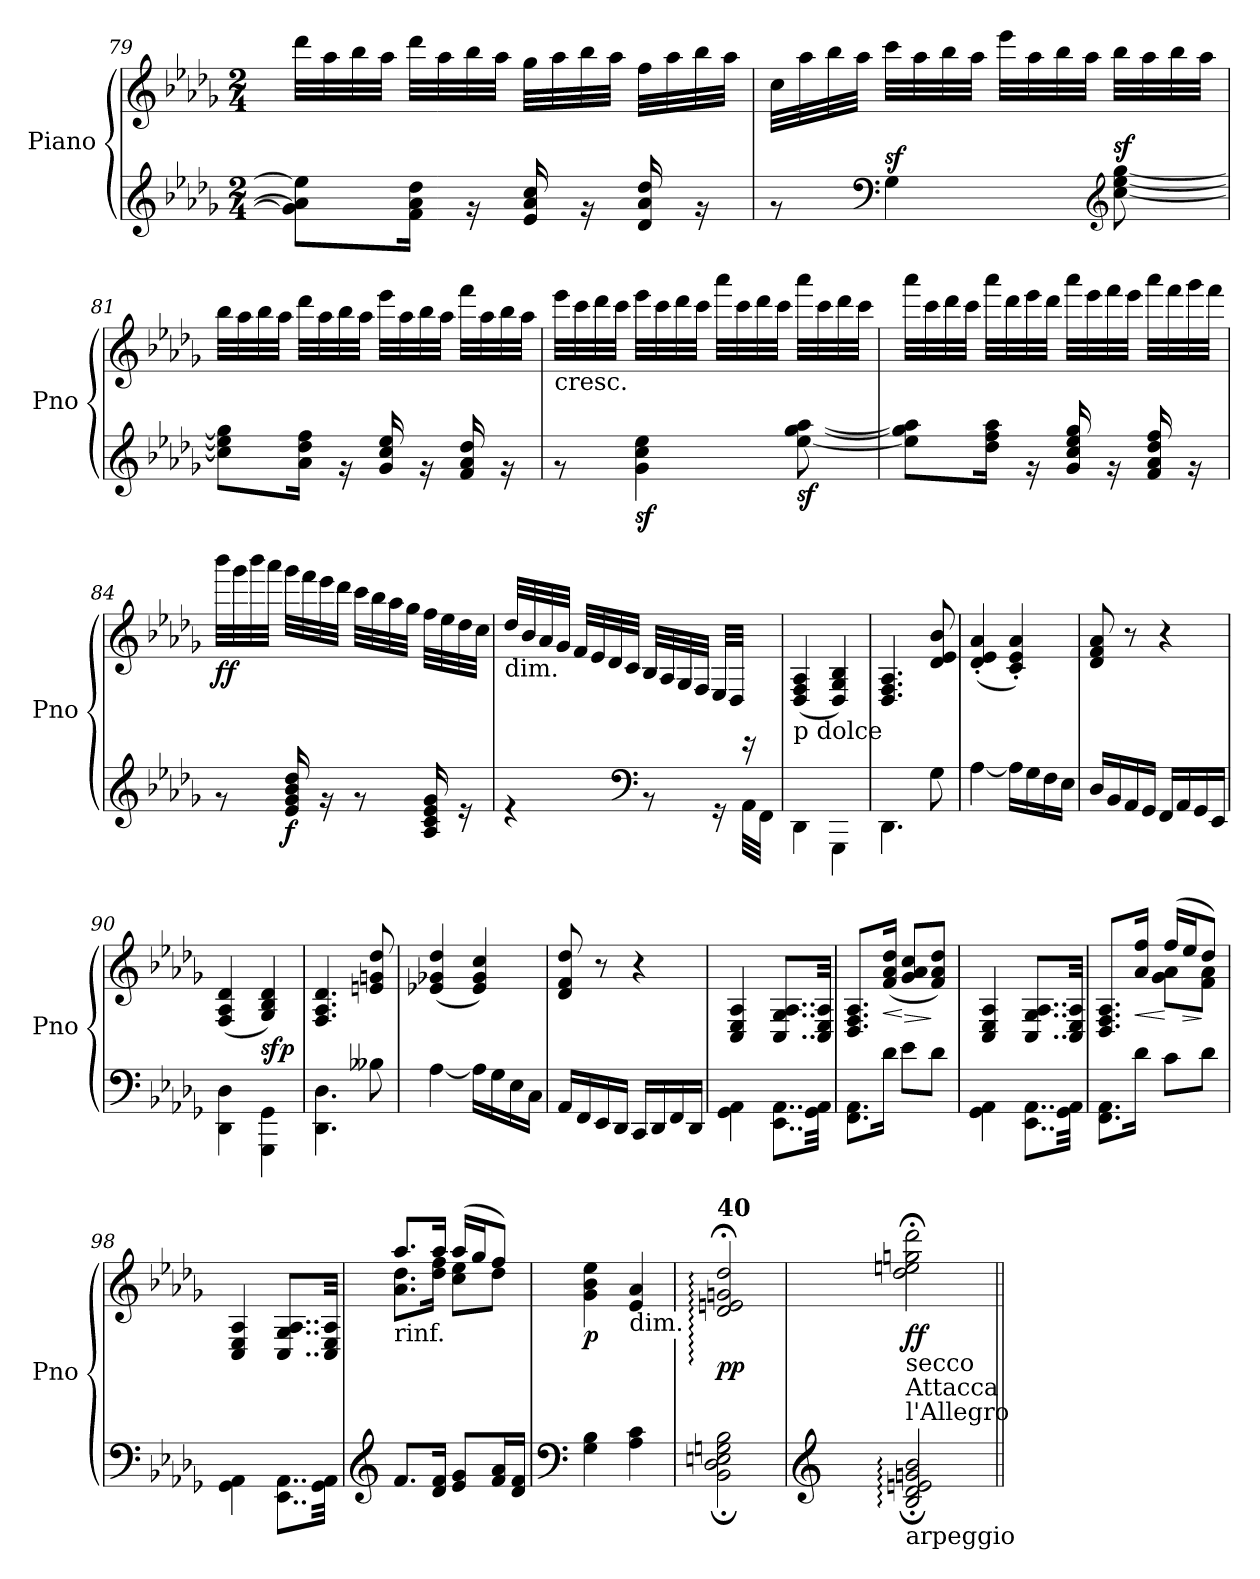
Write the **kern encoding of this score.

**kern	**kern	**dynam
*part1	*part1	*part1
*staff2	*staff1	*staff1/2
*I"Piano	*	*
*I'Pno	*	*
!!LO:LB:g=z
*clefG2	*clefG2	*
*k[b-e-a-d-g-]	*k[b-e-a-d-g-]	*
*D-:	*D-:	*
*M2/4	*M2/4	*
=79	=79	=79
*^	*	*
*	*^	*	*
2ryy	8g-\] 8a-\] 8ee-\]L	4ryy	32ddd-\LLL	.
.	.	.	32aa-\	.
.	.	.	32bb-\	.
.	.	.	32aa-\JJJ	.
.	16f\ 16a-\ 16dd-\Jk	.	32ddd-\LLL	.
.	.	.	32aa-\	.
.	16r	.	32bb-\	.
.	.	.	32aa-\JJJ	.
.	16ryy	16e-/ 16a-/ 16cc/	32gg-\LLL	.
.	.	.	32aa-\	.
.	16r	16ryy	32bb-\	.
.	.	.	32aa-\JJJ	.
.	16ryy	16d-/ 16a-/ 16dd-/	32ff\LLL	.
.	.	.	32aa-\	.
.	16r	16ryy	32bb-\	.
.	.	.	32aa-\JJJ	.
*	*v	*v	*	*
=80	=80	=80	=80
2ryy	8r	32cc\LLL	.
.	.	32aa-\	.
.	.	32bb-\	.
.	.	32aa-\JJJ	.
*clefF4	*	*	*
!	!	!	!LO:DY:a=2
.	4G-\	32ccc\LLL	sf
.	.	32aa-\	.
.	.	32bb-\	.
.	.	32aa-\JJJ	.
.	.	32eee-\LLL	.
.	.	32aa-\	.
.	.	32bb-\	.
.	.	32aa-\JJJ	.
*clefG2	*	*	*
!	!	!	!LO:DY:a=2
.	[8cc\ [8ee-\ [8gg-\	32bb-\LLL	sf
.	.	32aa-\	.
.	.	32bb-\	.
.	.	32aa-\JJJ	.
!!LO:LB:g=z
=81	=81	=81	=81
*	*^	*	*
2ryy	8cc\] 8ee-\] 8gg-\]L	4ryy	32bb-\LLL	.
.	.	.	32aa-\	.
.	.	.	32bb-\	.
.	.	.	32aa-\JJJ	.
.	16a-\ 16dd-\ 16ff\Jk	.	32ddd-\LLL	.
.	.	.	32aa-\	.
.	16r	.	32bb-\	.
.	.	.	32aa-\JJJ	.
.	16ryy	16g-/ 16cc/ 16ee-/	32eee-\LLL	.
.	.	.	32aa-\	.
.	16r	16ryy	32bb-\	.
.	.	.	32aa-\JJJ	.
.	16ryy	16f/ 16a-/ 16dd-/	32fff\LLL	.
.	.	.	32aa-\	.
.	16r	16ryy	32bb-\	.
.	.	.	32aa-\JJJ	.
*	*v	*v	*	*
=82	=82	=82	=82
!	!	!LO:TX:b:t=cresc.	!
2ryy	8r	32eee-\LLL	.
.	.	32ccc\	.
.	.	32ddd-\	.
.	.	32ccc\JJJ	.
!	!	!	!LO:DY:b=2
.	4g-\ 4cc\ 4ee-\	32eee-\LLL	sf
.	.	32ccc\	.
.	.	32ddd-\	.
.	.	32ccc\JJJ	.
.	.	32aaa-\LLL	.
.	.	32ccc\	.
.	.	32ddd-\	.
.	.	32ccc\JJJ	.
!	!	!	!LO:DY:b=2
.	[8ee-\ [8gg-\ [8aa-\	32aaa-\LLL	sf
.	.	32ccc\	.
.	.	32ddd-\	.
.	.	32ccc\JJJ	.
!!LO:PB:g=z
=83	=83	=83	=83
*	*^	*	*
2ryy	8ee-\] 8gg-\] 8aa-\]L	4ryy	32aaa-\LLL	.
.	.	.	32ccc\	.
.	.	.	32ddd-\	.
.	.	.	32ccc\JJJ	.
.	16dd-\ 16ff\ 16aa-\Jk	.	32aaa-\LLL	.
.	.	.	32ddd-\	.
.	16r	.	32eee-\	.
.	.	.	32ddd-\JJJ	.
.	16ryy	16g-/ 16cc/ 16ee-/ 16gg-/	32aaa-\LLL	.
.	.	.	32eee-\	.
.	16r	16ryy	32fff\	.
.	.	.	32eee-\JJJ	.
.	16ryy	16f/ 16a-/ 16dd-/ 16ff/	32aaa-\LLL	.
.	.	.	32fff\	.
.	16r	16ryy	32ggg-\	.
.	.	.	32fff\JJJ	.
*	*v	*v	*	*
=84	=84	=84	=84
!	!	!	!LO:DY:b
2ryy	8r	32bbb-\LLL	ff
.	.	32ggg-\	.
.	.	32bbb-\	.
.	.	32aaa-\JJJ	.
!	!	!	!LO:DY:b=2
.	16e-/ 16g-/ 16b-/ 16dd-/	32ggg-\LLL	f
.	.	32fff\	.
.	16r	32eee-\	.
.	.	32ddd-\JJJ	.
.	8r	32ccc\LLL	.
.	.	32bb-\	.
.	.	32aa-\	.
.	.	32gg-\JJJ	.
.	16A-/ 16c/ 16e-/ 16g-/	32ff\LLL	.
.	.	32ee-\	.
.	16r	32dd-\	.
.	.	32cc\JJJ	.
!!LO:LB:g=z
=85	=85	=85	=85
!	!	!LO:TX:b:t=dim.	!
2ryy	4r	32dd-/LLL	.
.	.	32b-/	.
.	.	32a-/	.
.	.	32g-/JJJ	.
.	.	32f/LLL	.
.	.	32e-/	.
.	.	32d-/	.
.	.	32c/JJJ	.
*clefF4	*	*	*
.	8rBB	32B-/LLL	.
.	.	32A-/	.
.	.	32G-/	.
.	.	32F/JJJ	.
.	16rGG	32E-/LLL	.
.	.	32D-/JJJ	.
.	32AA-\LLL	16rCC	.
.	32FF\JJJ	.	.
=86	=86	=86	=86
!	!	!LO:TX:b:t=p dolce	!
2ryy	4DD-\	(<4D-/ 4F/ 4A-/	.
.	4GGG-\	4D-/ 4G-/ 4B-/)	.
=87	=87	=87	=87
2ryy	4.DD-\	4.D-/ 4.F/ 4.A-/	.
.	8G-\	8d-/ 8e-/ 8b-/	.
=88	=88	=88	=88
2ryy	[4A-\	(<4d-/' 4e-/' 4a-/'	.
.	16A-\LL]	4c/' 4e-/' 4a-/')	.
.	16G-\	.	.
.	16F\	.	.
.	16E-\JJ	.	.
=89	=89	=89	=89
2ryy	16D-/LL	8d-/ 8f/ 8a-/	.
.	16BB-/	.	.
.	16AA-/	8r	.
.	16GG-/JJ	.	.
.	16FF/LL	4r	.
.	16AA-/	.	.
.	16GG-/	.	.
.	16EE-/JJ	.	.
=90	=90	=90	=90
2ryy	4DD-\ 4D-\	(<4F/ 4A-/ 4d-/	.
!	!	!	!LO:DY:b
.	4GGG-\ 4GG-\	4G-/ 4B-/ 4d-/)	sfp
=91	=91	=91	=91
2ryy	4.DD-\ 4.D-\	4.F/ 4.A-/ 4.d-/	.
.	8B--X\	8en/ 8gn/ 8dd-/	.
!!LO:LB:g=z
=92	=92	=92	=92
2ryy	[4A-\	(<4e-X/ 4g-X/ 4dd-/	.
.	16A-\LL]	4e-/ 4g-/ 4cc/)	.
.	16G-\	.	.
.	16E-\	.	.
.	16C\JJ	.	.
=93	=93	=93	=93
2ryy	16AA-/LL	8d-/ 8f/ 8dd-/	.
.	16FF/	.	.
.	16EE-/	8r	.
.	16DD-/JJ	.	.
.	16CC/LL	4r	.
.	16DD-/	.	.
.	16FF/	.	.
.	16DD-/JJ	.	.
=94	=94	=94	=94
2ryy	4GG-\ 4AA-\	4C/ 4E-/ 4A-/	.
.	8..EE-\ 8..AA-\L	8..C/ 8..G-/ 8..A-/L	.
.	32GG-\ 32AA-\Jkk	32C/ 32E-/ 32A-/Jkk	.
=95	=95	=95	=95
2ryy	8.FF\ 8.AA-\L	8.D-/ 8.F/ 8.A-/L	.
!	!	!	!LO:HP:b
.	16d-\Jk	(<16f/ 16a-/ 16dd-/Jk	<
!	!	!	!LO:HP:n=1:b
.	8e-\L	8g-/ 8a-/ 8cc/L	[ >
.	8d-\J	8f/ 8a-/ 8dd-/J)	]
=96	=96	=96	=96
2ryy	4GG-\ 4AA-\	4C/ 4E-/ 4A-/	.
.	8..EE-\ 8..AA-\L	8..C/ 8..G-/ 8..A-/L	.
.	32GG-\ 32AA-\Jkk	32C/ 32E-/ 32A-/Jkk	.
=97	=97	=97	=97
*	*	*^	*
2ryy	8.FF\ 8.AA-\L	8.D-/ 8.F/ 8.A-/L	4ryy	.
!	!	!	!	!LO:HP:b
.	16d-\Jk	16a-/ 16ff/Jk	.	<
.	8c\L	(>16ff/LL	8g-\ 8a-\L	[
!	!	!	!	!LO:HP:b
.	.	16ee-/J	.	>
.	8d-\J	8dd-/J)	8f\ 8a-\J	]
!!LO:LB:g=z
=98	=98	=98	=98	=98
!	!	!LO:TX:b:t=cresc.	!	!
*	*	*v	*v	*
2ryy	4GG-\ 4AA-\	4C/ 4E-/ 4A-/	.
.	8..EE-\ 8..AA-\L	8..C/ 8..G-/ 8..A-/L	.
.	32GG-\ 32AA-\Jkk	32C/ 32E-/ 32A-/Jkk	.
=99	=99	=99	=99
*clefG2	*	*	*
*	*	*^	*
!	!	!LO:TX:b:t=rinf.	!	!
2ryy	8.f/L	8.aa-/L	8.a-\ 8.dd-\L	.
.	16d-/ 16f/Jk	16aa-/Jk	16dd-\ 16ff\Jk	.
.	8e-/ 8g-/L	(>16aa-/LL	8cc\ 8ee-\L	.
.	.	16gg-/J	.	.
.	16f/ 16a-/L	8ff/J)	8dd-\J	.
.	16d-/ 16f/JJ	.	.	.
*	*	*v	*v	*
=100	=100	=100	=100
*clefF4	*	*	*
!	!	!	!LO:DY:b
2ryy	4G-\ 4B-\	4g-\ 4b-\ 4ee-\	p
!	!	!LO:TX:b:t=dim.	!
.	4A-\ 4c\	4e-/ 4a-/	.
=101	=101	=101	=101
*	*	*^	*
!	!	!LO:TX:a:B:t=40	!	!
!	!	!	!	!LO:DY:b
2ryy	2BB-\;< 2D-\;< 2En\;< 2Gn\;< 2B-\;<	2d-/;< 2en/;< 2gn/;< 2dd-/;<	2BB-yy: 2D-yy: 2Enyy: 2Gnyy: 2B-yy: 2d-yy: 2eyy: 2gyy: 2dd-yy:	pp
=102	=102	=102	=102	=102
*clefG2	*	*	*	*
!	!	!LO:TX:b:t=secco	!	!
!	!	!LO:TX:b:t=Attacca	!	!
!	!	!LO:TX:b:t=l'Allegro	!	!
!LO:TX:b:t=arpeggio	!	!	!	!
!	!	!	!	!LO:DY:b
2ryy	2B-/;: 2d-/;: 2en/;: 2gn/;: 2b-/;:	2dd-\;< 2een\;< 2ggn\;< 2ddd-\;<	2B-yy: 2d-yy: 2enyy: 2gnyy: 2b-yy: 2dd-yy: 2eeyy: 2ggyy: 2ddd-yy:	ff
*v	*v	*	*	*
*	*v	*v	*
=||	=||	=||
*-	*-	*-
